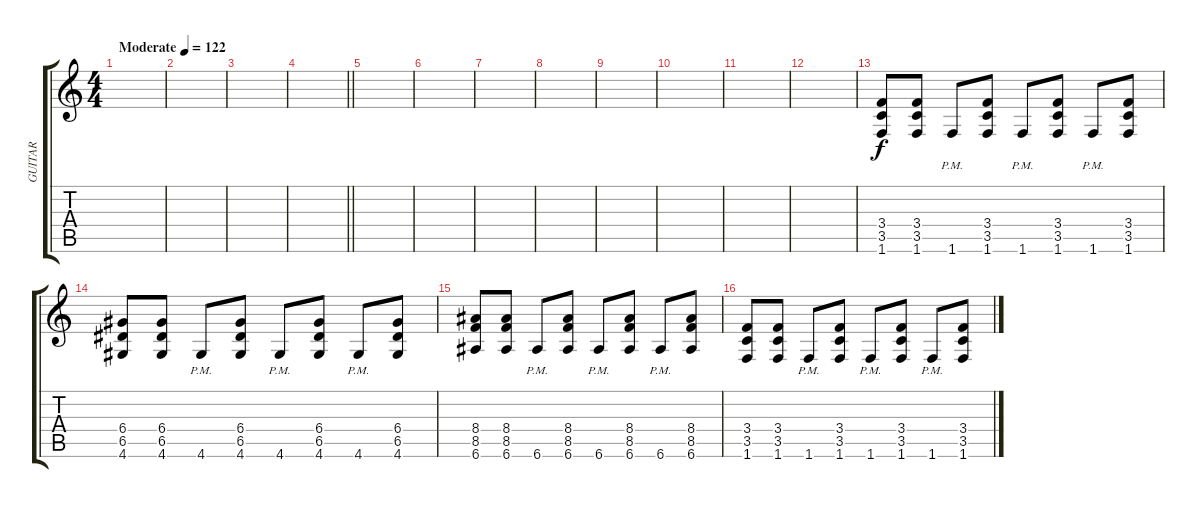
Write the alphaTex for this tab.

\track ("GUITAR" "GUITAR") {instrument overdrivenguitar}
\staff {score tabs}
\tuning (E4 B3 G3 D3 A2 E2) {hide}
\ts (4 4)
\tempo (122 "Moderate")
\clef g2
\ks c
|
|
|
\barLineRight lightlight
|
|
|
|
|
|
|
|
|
(3.4 3.5 1.6).8 (3.4 3.5 1.6).8 1.6{pm}.8 (3.4 3.5 1.6).8 1.6{pm}.8 (3.4 3.5 1.6).8 1.6{pm}.8 (3.4 3.5 1.6).8 |
(6.4 6.5 4.6).8 (6.4 6.5 4.6).8 4.6{pm}.8 (6.4 6.5 4.6).8 4.6{pm}.8 (6.4 6.5 4.6).8 4.6{pm}.8 (6.4 6.5 4.6).8 |
(8.4 8.5 6.6).8 (8.4 8.5 6.6).8 6.6{pm}.8 (8.4 8.5 6.6).8 6.6{pm}.8 (8.4 8.5 6.6).8 6.6{pm}.8 (8.4 8.5 6.6).8 |
(3.4 3.5 1.6).8 (3.4 3.5 1.6).8 1.6{pm}.8 (3.4 3.5 1.6).8 1.6{pm}.8 (3.4 3.5 1.6).8 1.6{pm}.8 (3.4 3.5 1.6).8
